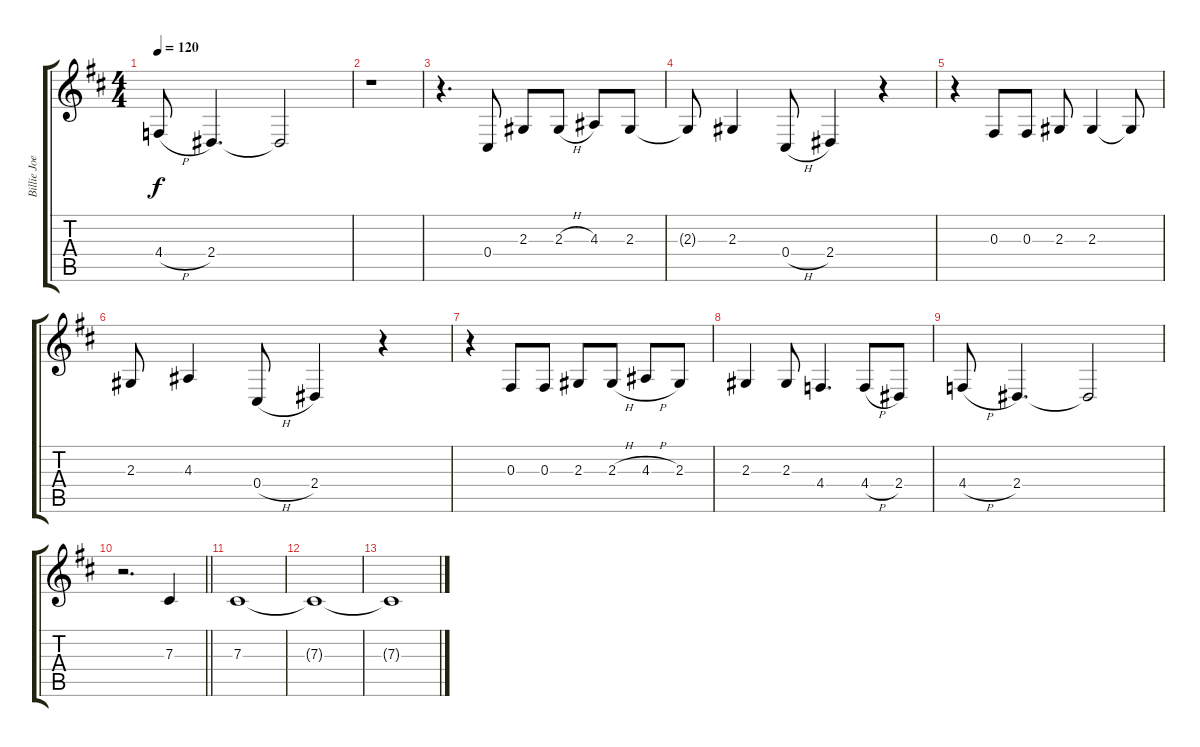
\track ("Billie Joe Vocals" "Billie Joe") {instrument trumpet}
\staff {score tabs}
\tuning (Eb4 Bb3 Gb3 Db3 Ab2 Eb2) {hide}
\ts (4 4)
\tempo 120
\clef g2
\ks d
4.4{h}.8{dy f} 2.4.4{d} 2.4{t}.2 |
r.1 |
r.4{d} 0.4.8 2.3.8 2.3{h}.8 4.3.8 2.3.8 |
2.3{t}.8 2.3.4 0.4{h}.8 2.4.4 r.4 |
r.4 0.3.8 0.3.8 2.3.8 2.3.4 2.3{t}.8 |
2.3.8 4.3.4 0.4{h}.8 2.4.4 r.4 |
r.4 0.3.8 0.3.8 2.3.8 2.3{h}.8 4.3{h}.8 2.3.8 |
2.3.4 2.3.8 4.4.4{d} 4.4{h}.8 2.4.8 |
4.4{h}.8 2.4.4{d} 2.4{t}.2 |
\barLineRight lightlight
r.2{d} 7.3.4 |
7.3.1 |
7.3{t}.1 |
7.3{t}.1
